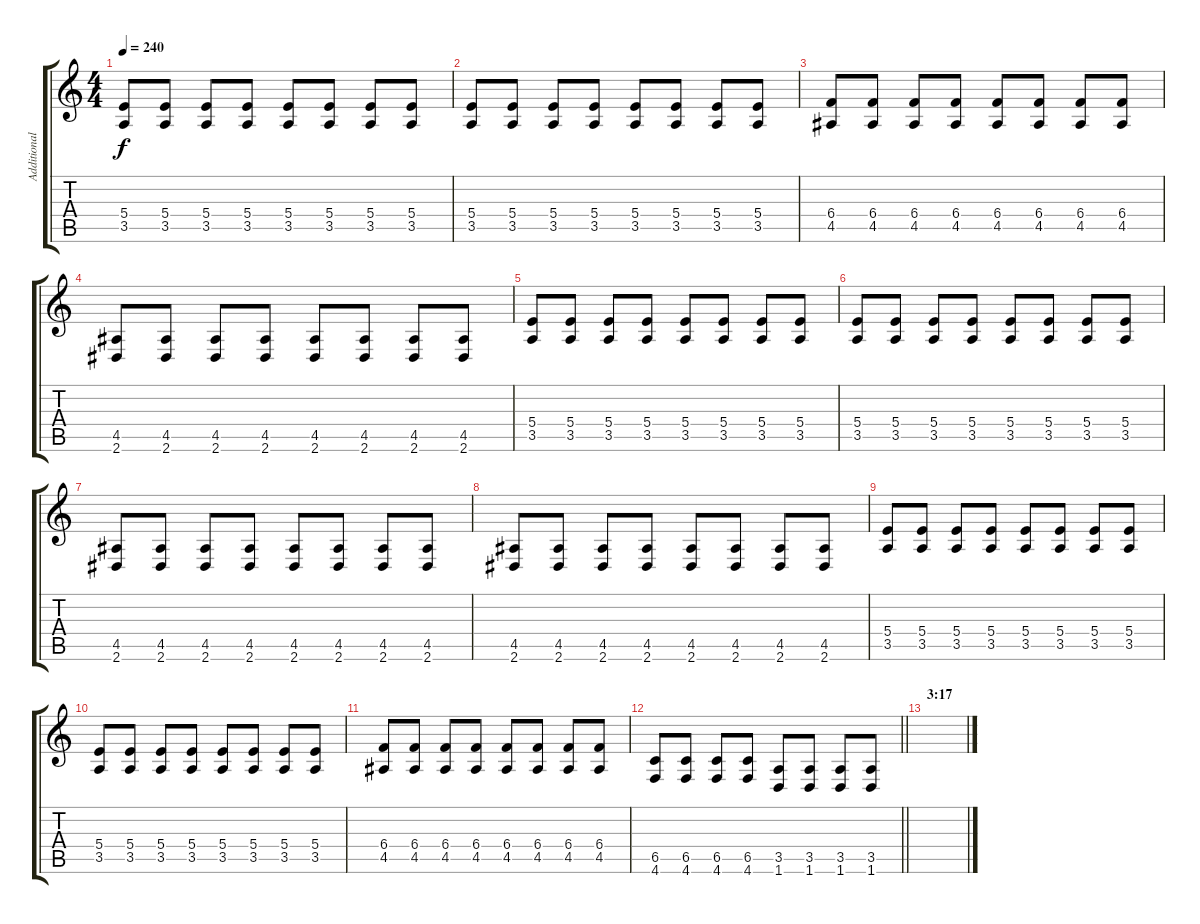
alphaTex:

\track ("Additional guitar" "Additional") {instrument overdrivenguitar}
\staff {score tabs}
\tuning (Db4 Ab3 E3 B2 Gb2 Db2) {hide}
\ts (4 4)
\tempo 240
\clef g2
\ks c
(5.4 3.5).8{dy f} (5.4 3.5).8 (5.4 3.5).8 (5.4 3.5).8 (5.4 3.5).8 (5.4 3.5).8 (5.4 3.5).8 (5.4 3.5).8 |
(5.4 3.5).8 (5.4 3.5).8 (5.4 3.5).8 (5.4 3.5).8 (5.4 3.5).8 (5.4 3.5).8 (5.4 3.5).8 (5.4 3.5).8 |
(6.4 4.5).8 (6.4 4.5).8 (6.4 4.5).8 (6.4 4.5).8 (6.4 4.5).8 (6.4 4.5).8 (6.4 4.5).8 (6.4 4.5).8 |
(4.5 2.6).8 (4.5 2.6).8 (4.5 2.6).8 (4.5 2.6).8 (4.5 2.6).8 (4.5 2.6).8 (4.5 2.6).8 (4.5 2.6).8 |
(5.4 3.5).8 (5.4 3.5).8 (5.4 3.5).8 (5.4 3.5).8 (5.4 3.5).8 (5.4 3.5).8 (5.4 3.5).8 (5.4 3.5).8 |
(5.4 3.5).8 (5.4 3.5).8 (5.4 3.5).8 (5.4 3.5).8 (5.4 3.5).8 (5.4 3.5).8 (5.4 3.5).8 (5.4 3.5).8 |
(4.5 2.6).8 (4.5 2.6).8 (4.5 2.6).8 (4.5 2.6).8 (4.5 2.6).8 (4.5 2.6).8 (4.5 2.6).8 (4.5 2.6).8 |
(4.5 2.6).8 (4.5 2.6).8 (4.5 2.6).8 (4.5 2.6).8 (4.5 2.6).8 (4.5 2.6).8 (4.5 2.6).8 (4.5 2.6).8 |
(5.4 3.5).8 (5.4 3.5).8 (5.4 3.5).8 (5.4 3.5).8 (5.4 3.5).8 (5.4 3.5).8 (5.4 3.5).8 (5.4 3.5).8 |
(5.4 3.5).8 (5.4 3.5).8 (5.4 3.5).8 (5.4 3.5).8 (5.4 3.5).8 (5.4 3.5).8 (5.4 3.5).8 (5.4 3.5).8 |
(6.4 4.5).8 (6.4 4.5).8 (6.4 4.5).8 (6.4 4.5).8 (6.4 4.5).8 (6.4 4.5).8 (6.4 4.5).8 (6.4 4.5).8 |
\barLineRight lightlight
(6.5 4.6).8 (6.5 4.6).8 (6.5 4.6).8 (6.5 4.6).8 (3.5 1.6).8 (3.5 1.6).8 (3.5 1.6).8 (3.5 1.6).8 |
\section ("" "3:17")
